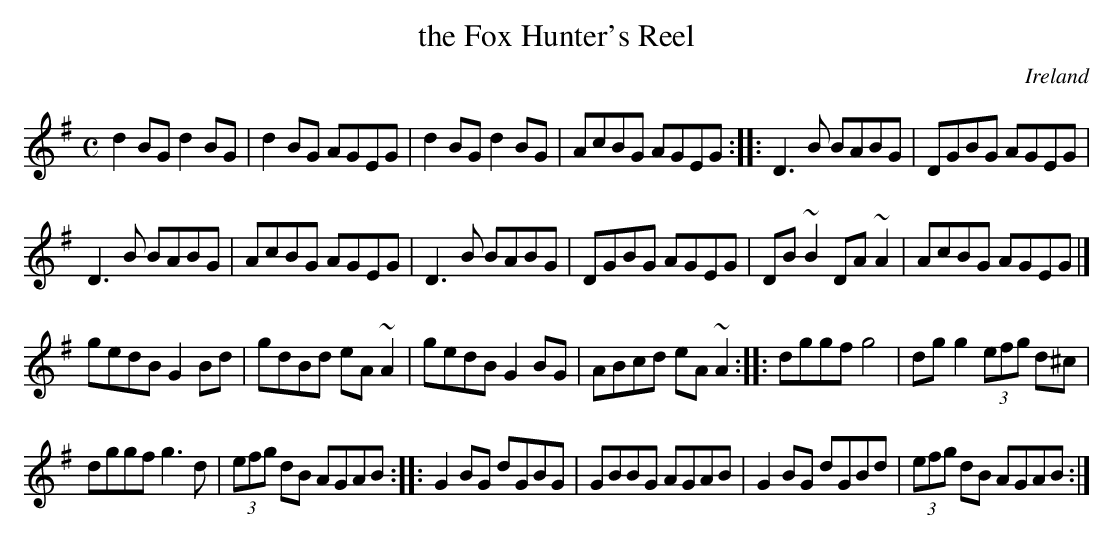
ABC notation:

X:1
T:the Fox Hunter's Reel
M:C
O:Ireland
K:G major
d2BG d2BG|d2BG AGEG|\
d2BG d2BG|AcBG AGEG::\
D3B BABG|DGBG AGEG|
D3B BABG|AcBG AGEG|\
D3B BABG|DGBG AGEG|\
DB~B2 DA~A2|AcBG AGEG|]
gedB G2Bd|gdBd eA~A2|\
gedB G2BG|ABcd eA~A2::\
dggf g4|dgg2 (3efg d^c|
dggf g3d|(3efg dB AGAB::\
G2BG dGBG|GBBG AGAB|\
G2BG dGBd|(3efg dB AGAB:|
